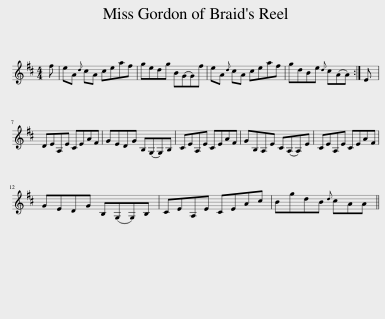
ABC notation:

X:1
L:1/8
M:4/4
I:linebreak $
K:D
V:1 treble
V:1
 f | eA{d} cA ceaf | gedg B(GG)f | eA{d} cA ceaf | gdBe{d} c(AA) :| %5
 E |$ DEA,E CEAF | GEDG B,(G,G,)B, | CEA,E CEAF | GB,A,E C(A,A,)E | %10
 CEA,E CEAF |$ GEDG B,(G,G,)B, | CEA,E CEAc | BgdB{d} cAA || %14
